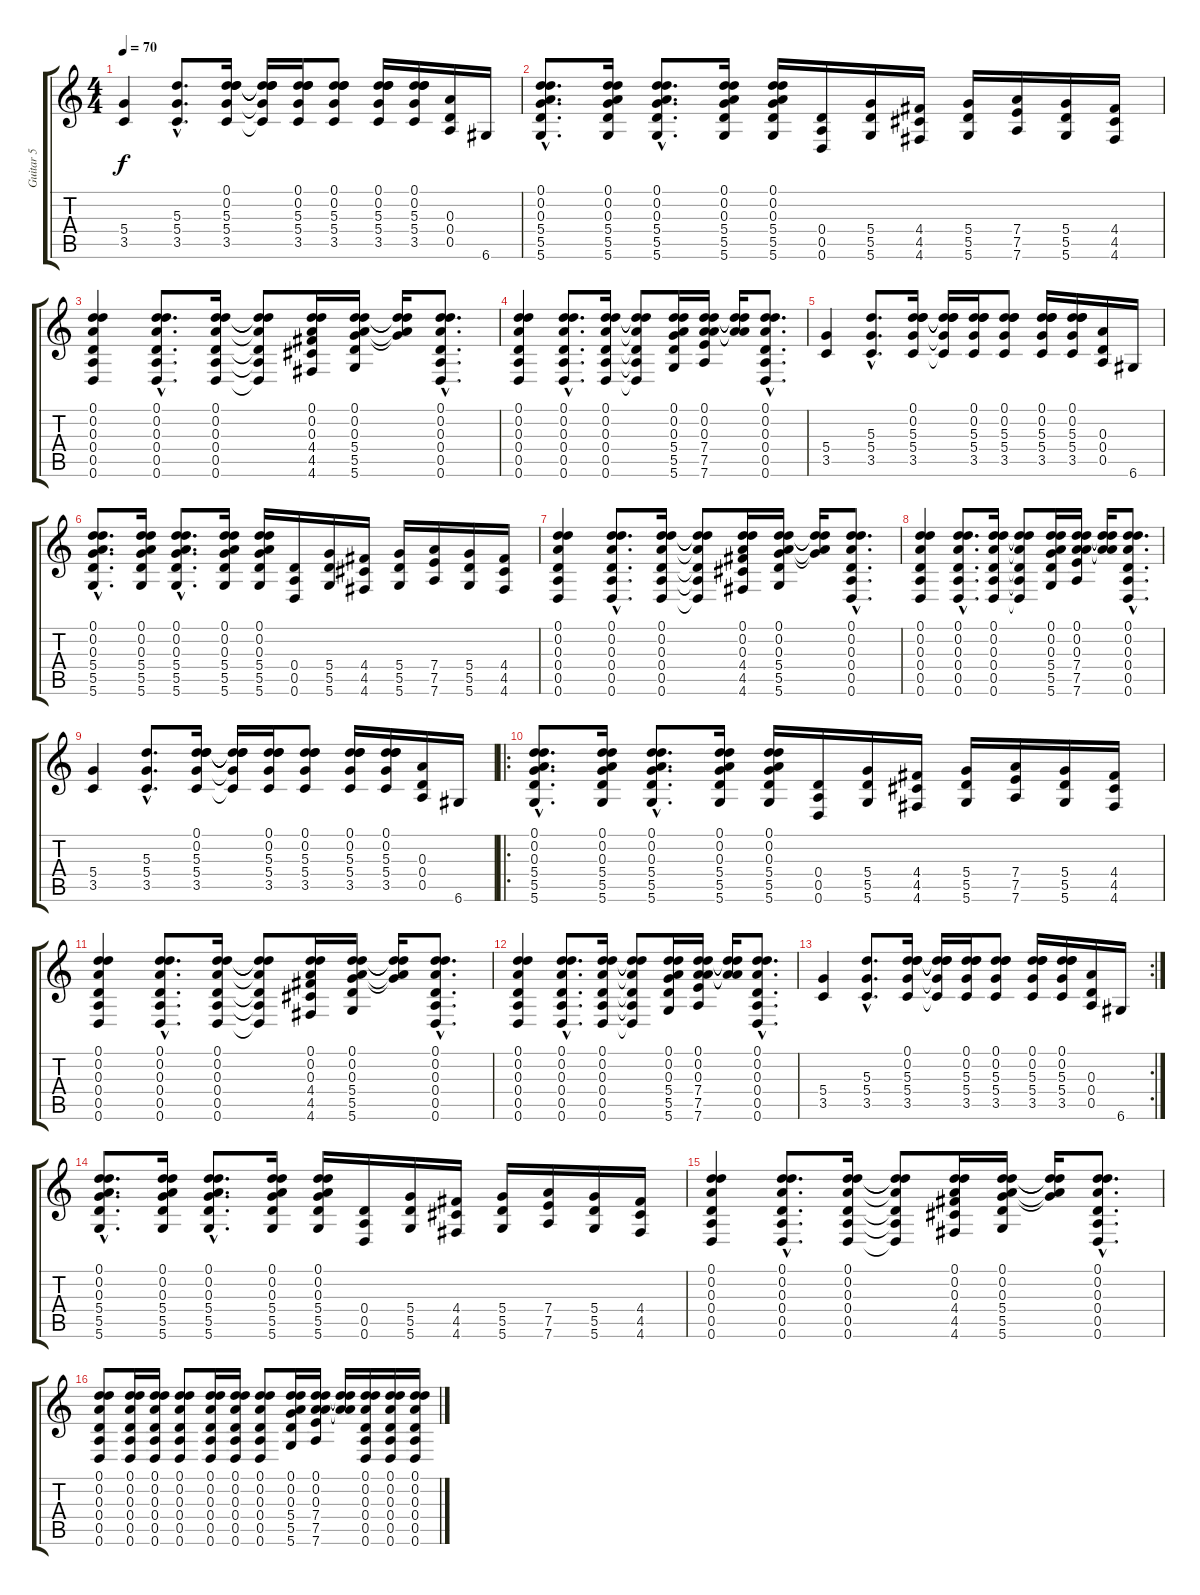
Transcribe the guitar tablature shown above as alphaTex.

\track ("Guitar 5" "Guitar 5") {instrument distortionguitar}
\staff {score tabs}
\tuning (D4 D4 A3 D3 A2 D2) {hide}
\ts (4 4)
\tempo 70
\clef g2
\ks c
(5.4 3.5).4{dy f} (5.3{hac} 5.4{hac} 3.5{hac}).8{d} (0.1 0.2 5.3 5.4 3.5).16 (0.1{t} 0.2{t} 5.3{t} 5.4{t} 3.5{t}).16 (0.1 0.2 5.3 5.4 3.5).16 (0.1 0.2 5.3 5.4 3.5).8 (0.1 0.2 5.3 5.4 3.5).16 (0.1 0.2 5.3 5.4 3.5).16 (0.3 0.4 0.5).16 6.6.16 |
(0.1{hac} 0.2{hac} 0.3{hac} 5.4{hac} 5.5{hac} 5.6{hac}).8{d} (0.1 0.2 0.3 5.4 5.5 5.6).16 (0.1{hac} 0.2{hac} 0.3{hac} 5.4{hac} 5.5{hac} 5.6{hac}).8{d} (0.1 0.2 0.3 5.4 5.5 5.6).16 (0.1 0.2 0.3 5.4 5.5 5.6).16 (0.4 0.5 0.6).16 (5.4 5.5 5.6).16 (4.4 4.5 4.6).16 (5.4 5.5 5.6).16 (7.4 7.5 7.6).16 (5.4 5.5 5.6).16 (4.4 4.5 4.6).16 |
(0.1 0.2 0.3 0.4 0.5 0.6).4 (0.1{hac} 0.2{hac} 0.3{hac} 0.4{hac} 0.5{hac} 0.6{hac}).8{d} (0.1 0.2 0.3 0.4 0.5 0.6).16 (0.1{t} 0.2{t} 0.3{t} 0.4{t} 0.5{t} 0.6{t}).8 (0.1 0.2 0.3 4.4 4.5 4.6).16 (0.1 0.2 0.3 5.4 5.5 5.6).16 (0.1{t} 0.2{t} 0.3{t} 5.4{t}).16 (0.1{hac} 0.2{hac} 0.3{hac} 0.4{hac} 0.5{hac} 0.6{hac}).8{d} |
(0.1 0.2 0.3 0.4 0.5 0.6).4 (0.1{hac} 0.2{hac} 0.3{hac} 0.4{hac} 0.5{hac} 0.6{hac}).8{d} (0.1 0.2 0.3 0.4 0.5 0.6).16 (0.1{t} 0.2{t} 0.3{t} 0.4{t} 0.5{t} 0.6{t}).8 (0.1 0.2 0.3 5.4 5.5 5.6).16 (0.1 0.2 0.3 7.4 7.5 7.6).16 (0.1{t} 0.2{t} 0.3{t} 7.4{t}).16 (0.1{hac} 0.2{hac} 0.3{hac} 0.4{hac} 0.5{hac} 0.6{hac}).8{d} |
(5.4 3.5).4 (5.3{hac} 5.4{hac} 3.5{hac}).8{d} (0.1 0.2 5.3 5.4 3.5).16 (0.1{t} 0.2{t} 5.3{t} 5.4{t} 3.5{t}).16 (0.1 0.2 5.3 5.4 3.5).16 (0.1 0.2 5.3 5.4 3.5).8 (0.1 0.2 5.3 5.4 3.5).16 (0.1 0.2 5.3 5.4 3.5).16 (0.3 0.4 0.5).16 6.6.16 |
(0.1{hac} 0.2{hac} 0.3{hac} 5.4{hac} 5.5{hac} 5.6{hac}).8{d} (0.1 0.2 0.3 5.4 5.5 5.6).16 (0.1{hac} 0.2{hac} 0.3{hac} 5.4{hac} 5.5{hac} 5.6{hac}).8{d} (0.1 0.2 0.3 5.4 5.5 5.6).16 (0.1 0.2 0.3 5.4 5.5 5.6).16 (0.4 0.5 0.6).16 (5.4 5.5 5.6).16 (4.4 4.5 4.6).16 (5.4 5.5 5.6).16 (7.4 7.5 7.6).16 (5.4 5.5 5.6).16 (4.4 4.5 4.6).16 |
(0.1 0.2 0.3 0.4 0.5 0.6).4 (0.1{hac} 0.2{hac} 0.3{hac} 0.4{hac} 0.5{hac} 0.6{hac}).8{d} (0.1 0.2 0.3 0.4 0.5 0.6).16 (0.1{t} 0.2{t} 0.3{t} 0.4{t} 0.5{t} 0.6{t}).8 (0.1 0.2 0.3 4.4 4.5 4.6).16 (0.1 0.2 0.3 5.4 5.5 5.6).16 (0.1{t} 0.2{t} 0.3{t} 5.4{t}).16 (0.1{hac} 0.2{hac} 0.3{hac} 0.4{hac} 0.5{hac} 0.6{hac}).8{d} |
(0.1 0.2 0.3 0.4 0.5 0.6).4 (0.1{hac} 0.2{hac} 0.3{hac} 0.4{hac} 0.5{hac} 0.6{hac}).8{d} (0.1 0.2 0.3 0.4 0.5 0.6).16 (0.1{t} 0.2{t} 0.3{t} 0.4{t} 0.5{t} 0.6{t}).8 (0.1 0.2 0.3 5.4 5.5 5.6).16 (0.1 0.2 0.3 7.4 7.5 7.6).16 (0.1{t} 0.2{t} 0.3{t} 7.4{t}).16 (0.1{hac} 0.2{hac} 0.3{hac} 0.4{hac} 0.5{hac} 0.6{hac}).8{d} |
(5.4 3.5).4 (5.3{hac} 5.4{hac} 3.5{hac}).8{d} (0.1 0.2 5.3 5.4 3.5).16 (0.1{t} 0.2{t} 5.3{t} 5.4{t} 3.5{t}).16 (0.1 0.2 5.3 5.4 3.5).16 (0.1 0.2 5.3 5.4 3.5).8 (0.1 0.2 5.3 5.4 3.5).16 (0.1 0.2 5.3 5.4 3.5).16 (0.3 0.4 0.5).16 6.6.16 |
\ro
(0.1{hac} 0.2{hac} 0.3{hac} 5.4{hac} 5.5{hac} 5.6{hac}).8{d} (0.1 0.2 0.3 5.4 5.5 5.6).16 (0.1{hac} 0.2{hac} 0.3{hac} 5.4{hac} 5.5{hac} 5.6{hac}).8{d} (0.1 0.2 0.3 5.4 5.5 5.6).16 (0.1 0.2 0.3 5.4 5.5 5.6).16 (0.4 0.5 0.6).16 (5.4 5.5 5.6).16 (4.4 4.5 4.6).16 (5.4 5.5 5.6).16 (7.4 7.5 7.6).16 (5.4 5.5 5.6).16 (4.4 4.5 4.6).16 |
(0.1 0.2 0.3 0.4 0.5 0.6).4 (0.1{hac} 0.2{hac} 0.3{hac} 0.4{hac} 0.5{hac} 0.6{hac}).8{d} (0.1 0.2 0.3 0.4 0.5 0.6).16 (0.1{t} 0.2{t} 0.3{t} 0.4{t} 0.5{t} 0.6{t}).8 (0.1 0.2 0.3 4.4 4.5 4.6).16 (0.1 0.2 0.3 5.4 5.5 5.6).16 (0.1{t} 0.2{t} 0.3{t} 5.4{t}).16 (0.1{hac} 0.2{hac} 0.3{hac} 0.4{hac} 0.5{hac} 0.6{hac}).8{d} |
(0.1 0.2 0.3 0.4 0.5 0.6).4 (0.1{hac} 0.2{hac} 0.3{hac} 0.4{hac} 0.5{hac} 0.6{hac}).8{d} (0.1 0.2 0.3 0.4 0.5 0.6).16 (0.1{t} 0.2{t} 0.3{t} 0.4{t} 0.5{t} 0.6{t}).8 (0.1 0.2 0.3 5.4 5.5 5.6).16 (0.1 0.2 0.3 7.4 7.5 7.6).16 (0.1{t} 0.2{t} 0.3{t} 7.4{t}).16 (0.1{hac} 0.2{hac} 0.3{hac} 0.4{hac} 0.5{hac} 0.6{hac}).8{d} |
\rc 2
(5.4 3.5).4 (5.3{hac} 5.4{hac} 3.5{hac}).8{d} (0.1 0.2 5.3 5.4 3.5).16 (0.1{t} 0.2{t} 5.3{t} 5.4{t} 3.5{t}).16 (0.1 0.2 5.3 5.4 3.5).16 (0.1 0.2 5.3 5.4 3.5).8 (0.1 0.2 5.3 5.4 3.5).16 (0.1 0.2 5.3 5.4 3.5).16 (0.3 0.4 0.5).16 6.6.16 |
(0.1{hac} 0.2{hac} 0.3{hac} 5.4{hac} 5.5{hac} 5.6{hac}).8{d} (0.1 0.2 0.3 5.4 5.5 5.6).16 (0.1{hac} 0.2{hac} 0.3{hac} 5.4{hac} 5.5{hac} 5.6{hac}).8{d} (0.1 0.2 0.3 5.4 5.5 5.6).16 (0.1 0.2 0.3 5.4 5.5 5.6).16 (0.4 0.5 0.6).16 (5.4 5.5 5.6).16 (4.4 4.5 4.6).16 (5.4 5.5 5.6).16 (7.4 7.5 7.6).16 (5.4 5.5 5.6).16 (4.4 4.5 4.6).16 |
(0.1 0.2 0.3 0.4 0.5 0.6).4 (0.1{hac} 0.2{hac} 0.3{hac} 0.4{hac} 0.5{hac} 0.6{hac}).8{d} (0.1 0.2 0.3 0.4 0.5 0.6).16 (0.1{t} 0.2{t} 0.3{t} 0.4{t} 0.5{t} 0.6{t}).8 (0.1 0.2 0.3 4.4 4.5 4.6).16 (0.1 0.2 0.3 5.4 5.5 5.6).16 (0.1{t} 0.2{t} 0.3{t} 5.4{t}).16 (0.1{hac} 0.2{hac} 0.3{hac} 0.4{hac} 0.5{hac} 0.6{hac}).8{d} |
(0.1 0.2 0.3 0.4 0.5 0.6).8 (0.1 0.2 0.3 0.4 0.5 0.6).16 (0.1 0.2 0.3 0.4 0.5 0.6).16 (0.1 0.2 0.3 0.4 0.5 0.6).8 (0.1 0.2 0.3 0.4 0.5 0.6).16 (0.1 0.2 0.3 0.4 0.5 0.6).16 (0.1 0.2 0.3 0.4 0.5 0.6).8 (0.1 0.2 0.3 5.4 5.5 5.6).16 (0.1 0.2 0.3 7.4 7.5 7.6).16 (0.1{t} 0.2{t} 0.3{t} 7.4{t}).16 (0.1 0.2 0.3 0.4 0.5 0.6).16 (0.1 0.2 0.3 0.4 0.5 0.6).16 (0.1 0.2 0.3 0.4 0.5 0.6).16
